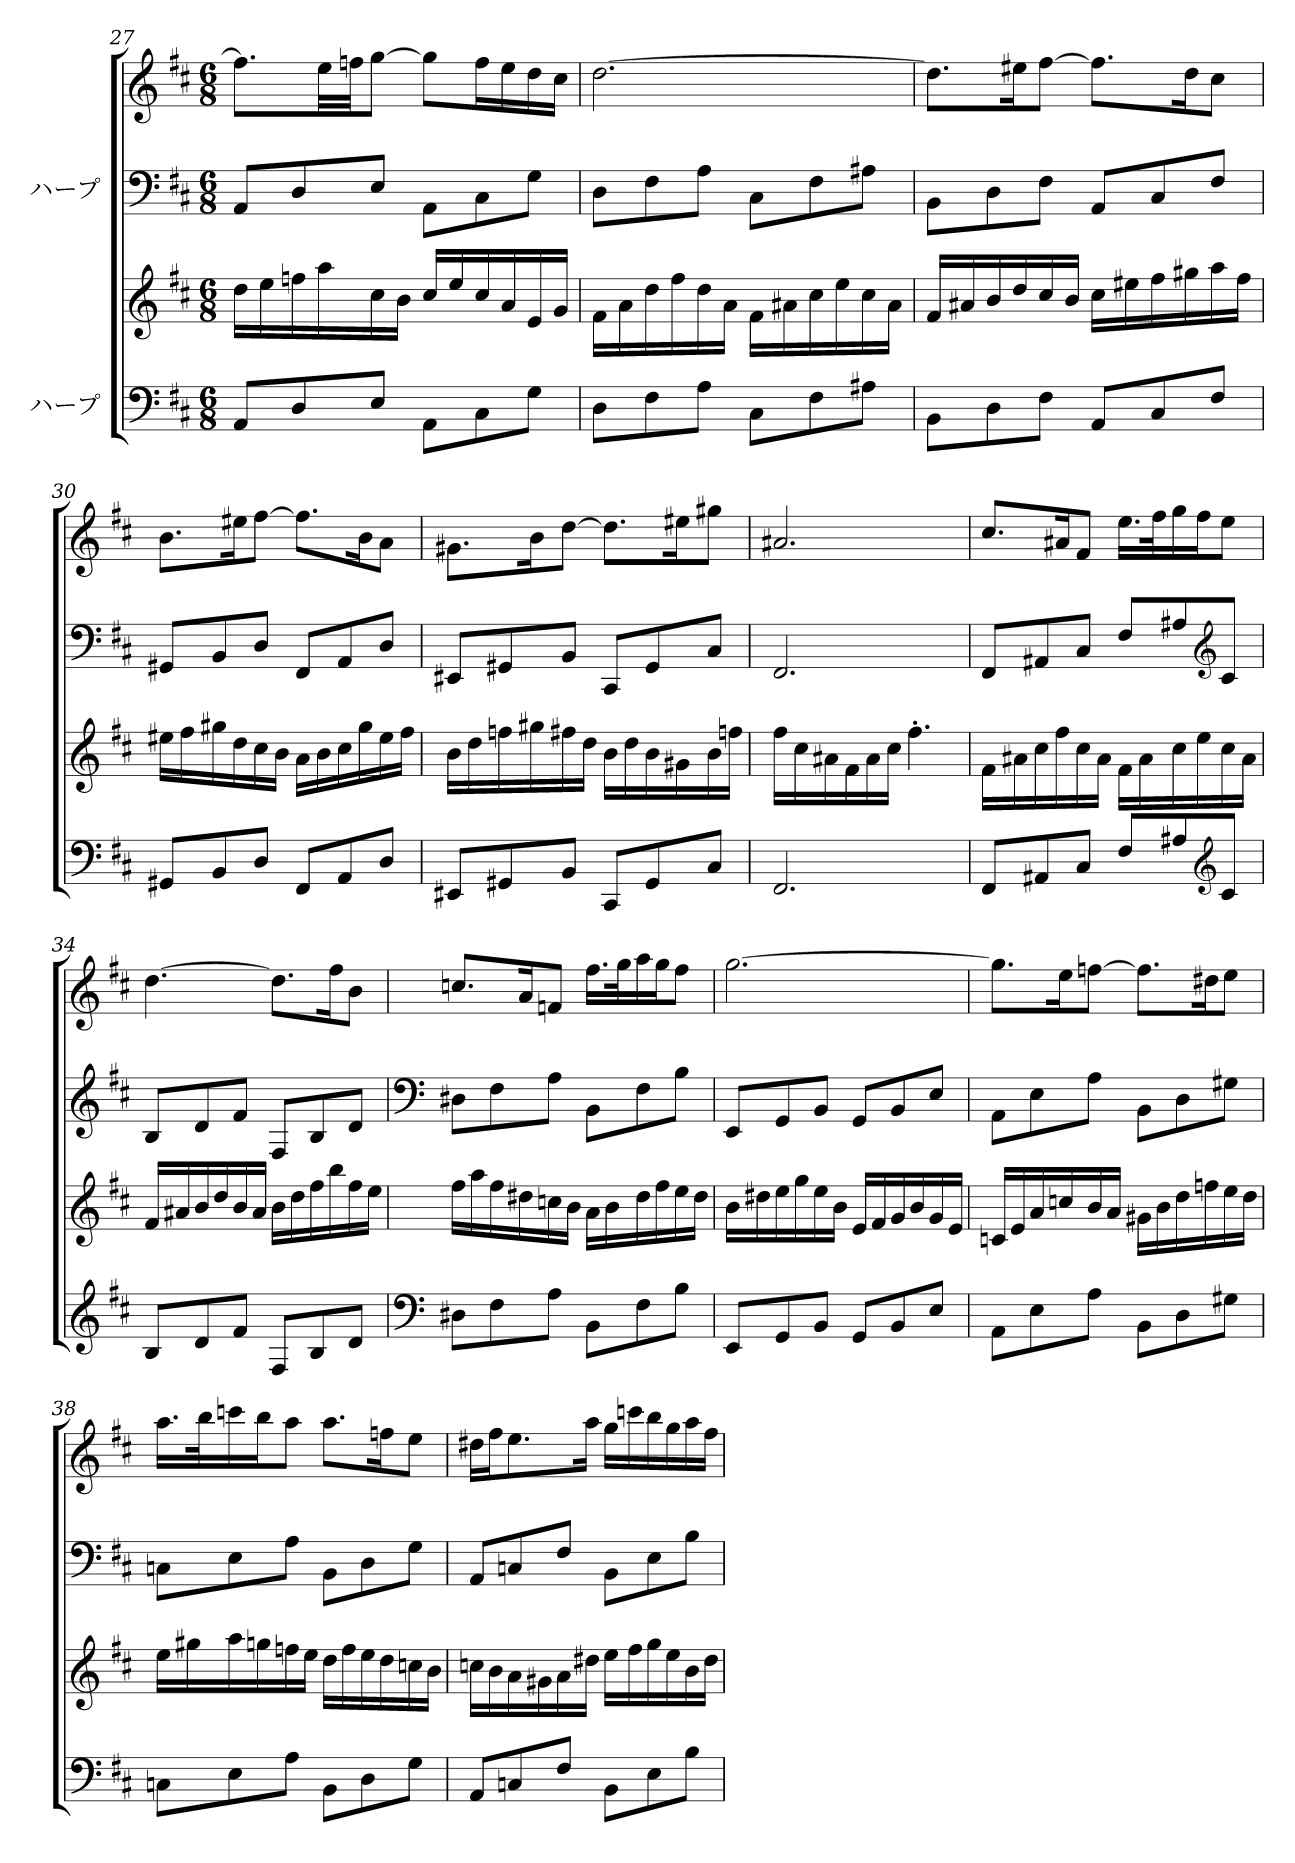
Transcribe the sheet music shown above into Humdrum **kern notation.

**kern	**kern	**kern	**kern
*part2	*part2	*part1	*part1
*staff4	*staff3	*staff2	*staff1
*I"ハープ	*	*I"ハープ	*
*clefF4	*clefG2	*clefF4	*clefG2
*k[f#c#]	*k[f#c#]	*k[f#c#]	*k[f#c#]
*M6/8	*M6/8	*M6/8	*M6/8
=27	=27	=27	=27
8AA/L	16dd\LL	8AA/L	8.ff\L]
.	16ee\	.	.
8D/	16ffn\	8D/	.
.	16aa\	.	32ee\LL
.	.	.	32ffn\JJ
8E/J	16cc#\	8E/J	[8gg\J
.	16b\JJ	.	.
8AA\L	16cc#/LL	8AA\L	8gg\L]
.	16ee/	.	.
8C#\	16cc#/	8C#\	16ff\L
.	16a/	.	16ee\
8G\J	16e/	8G\J	16dd\
.	16g/JJ	.	16cc#\JJ
!!LO:LB:g=z
=28	=28	=28	=28
8D\L	16f#\LL	8D\L	[2.dd\
.	16a\	.	.
8F#\	16dd\	8F#\	.
.	16ff#\	.	.
8A\J	16dd\	8A\J	.
.	16a\JJ	.	.
8C#\L	16f#\LL	8C#\L	.
.	16a#X\	.	.
8F#\	16cc#\	8F#\	.
.	16ee\	.	.
8A#X\J	16cc#\	8A#X\J	.
.	16a#\JJ	.	.
=29	=29	=29	=29
8BB\L	16f#/LL	8BB\L	8.dd\L]
.	16a#X/	.	.
8D\	16b/	8D\	.
.	16dd/	.	16ee#X\K
8F#\J	16cc#/	8F#\J	[8ff#\J
.	16b/JJ	.	.
8AA/L	16cc#\LL	8AA/L	8.ff#\L]
.	16ee#X\	.	.
8C#/	16ff#\	8C#/	.
.	16gg#X\	.	16dd\K
8F#/J	16aa\	8F#/J	8cc#\J
.	16ff#\JJ	.	.
=30	=30	=30	=30
8GG#X/L	16ee#X\LL	8GG#X/L	8.b\L
.	16ff#\	.	.
8BB/	16gg#X\	8BB/	.
.	16dd\	.	16ee#X\K
8D/J	16cc#\	8D/J	[8ff#\J
.	16b\JJ	.	.
8FF#/L	16a\LL	8FF#/L	8.ff#\L]
.	16b\	.	.
8AA/	16cc#\	8AA/	.
.	16gg#\	.	16b\K
8D/J	16ee#\	8D/J	8a\J
.	16ff#\JJ	.	.
!!LO:LB:g=z
=31	=31	=31	=31
8EE#X/L	16b\LL	8EE#X/L	8.g#X\L
.	16dd\	.	.
8GG#X/	16ffn\	8GG#X/	.
.	16gg#X\	.	16b\K
8BB/J	16ff#X\	8BB/J	[8dd\J
.	16dd\JJ	.	.
8CC#/L	16b\LL	8CC#/L	8.dd\L]
.	16dd\	.	.
8GG#/	16b\	8GG#/	.
.	16g#X\	.	16ee#X\K
8C#/J	16b\	8C#/J	8gg#X\J
.	16ffn\JJ	.	.
=32	=32	=32	=32
2.FF#/	16ff#\LL	2.FF#/	2.a#X/
.	16cc#\	.	.
.	16a#X\	.	.
.	16f#\	.	.
.	16a#\	.	.
.	16cc#\JJ	.	.
.	4.ff#'\	.	.
=33	=33	=33	=33
8FF#/L	16f#\LL	8FF#/L	8.cc#/L
.	16a#X\	.	.
8AA#X/	16cc#\	8AA#X/	.
.	16ff#\	.	16a#X/K
8C#/J	16cc#\	8C#/J	8f#/J
.	16a#\JJ	.	.
8F#/L	16f#\LL	8F#/L	16.ee\LL
.	16a#\	.	.
.	.	.	32ff#\K
8A#X/	16cc#\	8A#X/	16gg\
.	16ee\	.	16ff#\J
*clefG2	*	*clefG2	*
8c#/J	16cc#\	8c#/J	8ee\J
.	16a#\JJ	.	.
!!LO:PB:g=z
=34	=34	=34	=34
8B/L	16f#/LL	8B/L	[4.dd\
.	16a#X/	.	.
8d/	16b/	8d/	.
.	16dd/	.	.
8f#/J	16b/	8f#/J	.
.	16a#/JJ	.	.
8F#/L	16b\LL	8F#/L	8.dd\L]
.	16dd\	.	.
8B/	16ff#\	8B/	.
.	16bb\	.	16ff#\K
8d/J	16ff#\	8d/J	8b\J
.	16ee\JJ	.	.
=35	=35	=35	=35
*clefF4	*	*clefF4	*
8D#X\L	16ff#\LL	8D#X\L	8.ccn/L
.	16aa\	.	.
8F#\	16ff#\	8F#\	.
.	16dd#X\	.	16a/K
8A\J	16ccn\	8A\J	8fn/J
.	16b\JJ	.	.
8BB\L	16a\LL	8BB\L	16.ff#\LL
.	16b\	.	.
.	.	.	32gg\K
8F#\	16dd#\	8F#\	16aa\
.	16ff#\	.	16gg\J
8B\J	16ee\	8B\J	8ff#\J
.	16dd#\JJ	.	.
=36	=36	=36	=36
8EE/L	16b\LL	8EE/L	[2.gg\
.	16dd#X\	.	.
8GG/	16ee\	8GG/	.
.	16gg\	.	.
8BB/J	16ee\	8BB/J	.
.	16b\JJ	.	.
8GG/L	16e/LL	8GG/L	.
.	16f#/	.	.
8BB/	16g/	8BB/	.
.	16b/	.	.
8E/J	16g/	8E/J	.
.	16e/JJ	.	.
!!LO:LB:g=z
=37	=37	=37	=37
8AA\L	16cn/LL	8AA\L	8.gg\L]
.	16e/	.	.
8E\	16a/	8E\	.
.	16ccn/	.	16ee\K
8A\J	16b/	8A\J	[8ffn\J
.	16a/JJ	.	.
8BB\L	16g#X\LL	8BB\L	8.ff\L]
.	16b\	.	.
8D\	16dd\	8D\	.
.	16ffn\	.	16dd#X\K
8G#X\J	16ee\	8G#X\J	8ee\J
.	16dd\JJ	.	.
=38	=38	=38	=38
8Cn\L	16ee\LL	8Cn\L	16.aa\LL
.	16gg#X\	.	.
.	.	.	32bb\K
8E\	16aa\	8E\	16cccn\
.	16ggn\	.	16bb\J
8A\J	16ffn\	8A\J	8aa\J
.	16ee\JJ	.	.
8BB\L	16dd\LL	8BB\L	8.aa\L
.	16ff\	.	.
8D\	16ee\	8D\	.
.	16dd\	.	16ffn\K
8G\J	16ccn\	8G\J	8ee\J
.	16b\JJ	.	.
=39	=39	=39	=39
8AA/L	16ccn\LL	8AA/L	16dd#X\LL
.	16b\	.	16ff#\J
8Cn/	16a\	8Cn/	8.ee\
.	16g#X\	.	.
8F#/J	16a\	8F#/J	.
.	16dd#X\JJ	.	16aa\Jk
8BB\L	16ee\LL	8BB\L	16gg\LL
.	16ff#\	.	16cccn\
8E\	16gg\	8E\	16bb\
.	16ee\	.	16gg\
8B\J	16b\	8B\J	16aa\
.	16dd#\JJ	.	16ff#\JJ
=	=	=	=
*-	*-	*-	*-
